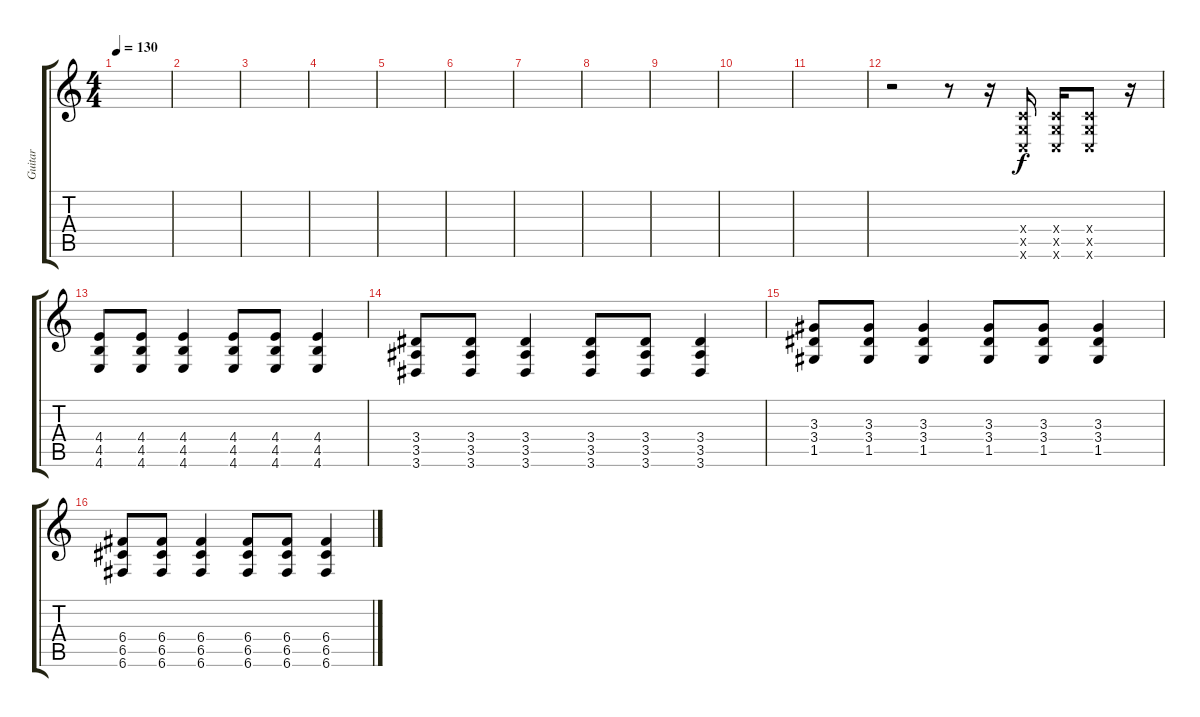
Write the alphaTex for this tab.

\track ("Guitar" "Guitar") {instrument distortionguitar}
\staff {score tabs}
\tuning (D4 A3 F3 C3 G2 C2) {hide}
\ts (4 4)
\tempo 130
\clef g2
\ks c
|
|
|
|
|
|
|
|
|
|
|
r.2 r.8 r.16 (0.4{x} 0.5{x} 0.6{x}).16 (0.4{x} 0.5{x} 0.6{x}).16 (0.4{x} 0.5{x} 0.6{x}).8 r.16 |
(4.4 4.5 4.6).8 (4.4 4.5 4.6).8 (4.4 4.5 4.6).4 (4.4 4.5 4.6).8 (4.4 4.5 4.6).8 (4.4 4.5 4.6).4 |
(3.4 3.5 3.6).8 (3.4 3.5 3.6).8 (3.4 3.5 3.6).4 (3.4 3.5 3.6).8 (3.4 3.5 3.6).8 (3.4 3.5 3.6).4 |
(3.3 3.4 1.5).8 (3.3 3.4 1.5).8 (3.3 3.4 1.5).4 (3.3 3.4 1.5).8 (3.3 3.4 1.5).8 (3.3 3.4 1.5).4 |
(6.4 6.5 6.6).8 (6.4 6.5 6.6).8 (6.4 6.5 6.6).4 (6.4 6.5 6.6).8 (6.4 6.5 6.6).8 (6.4 6.5 6.6).4
